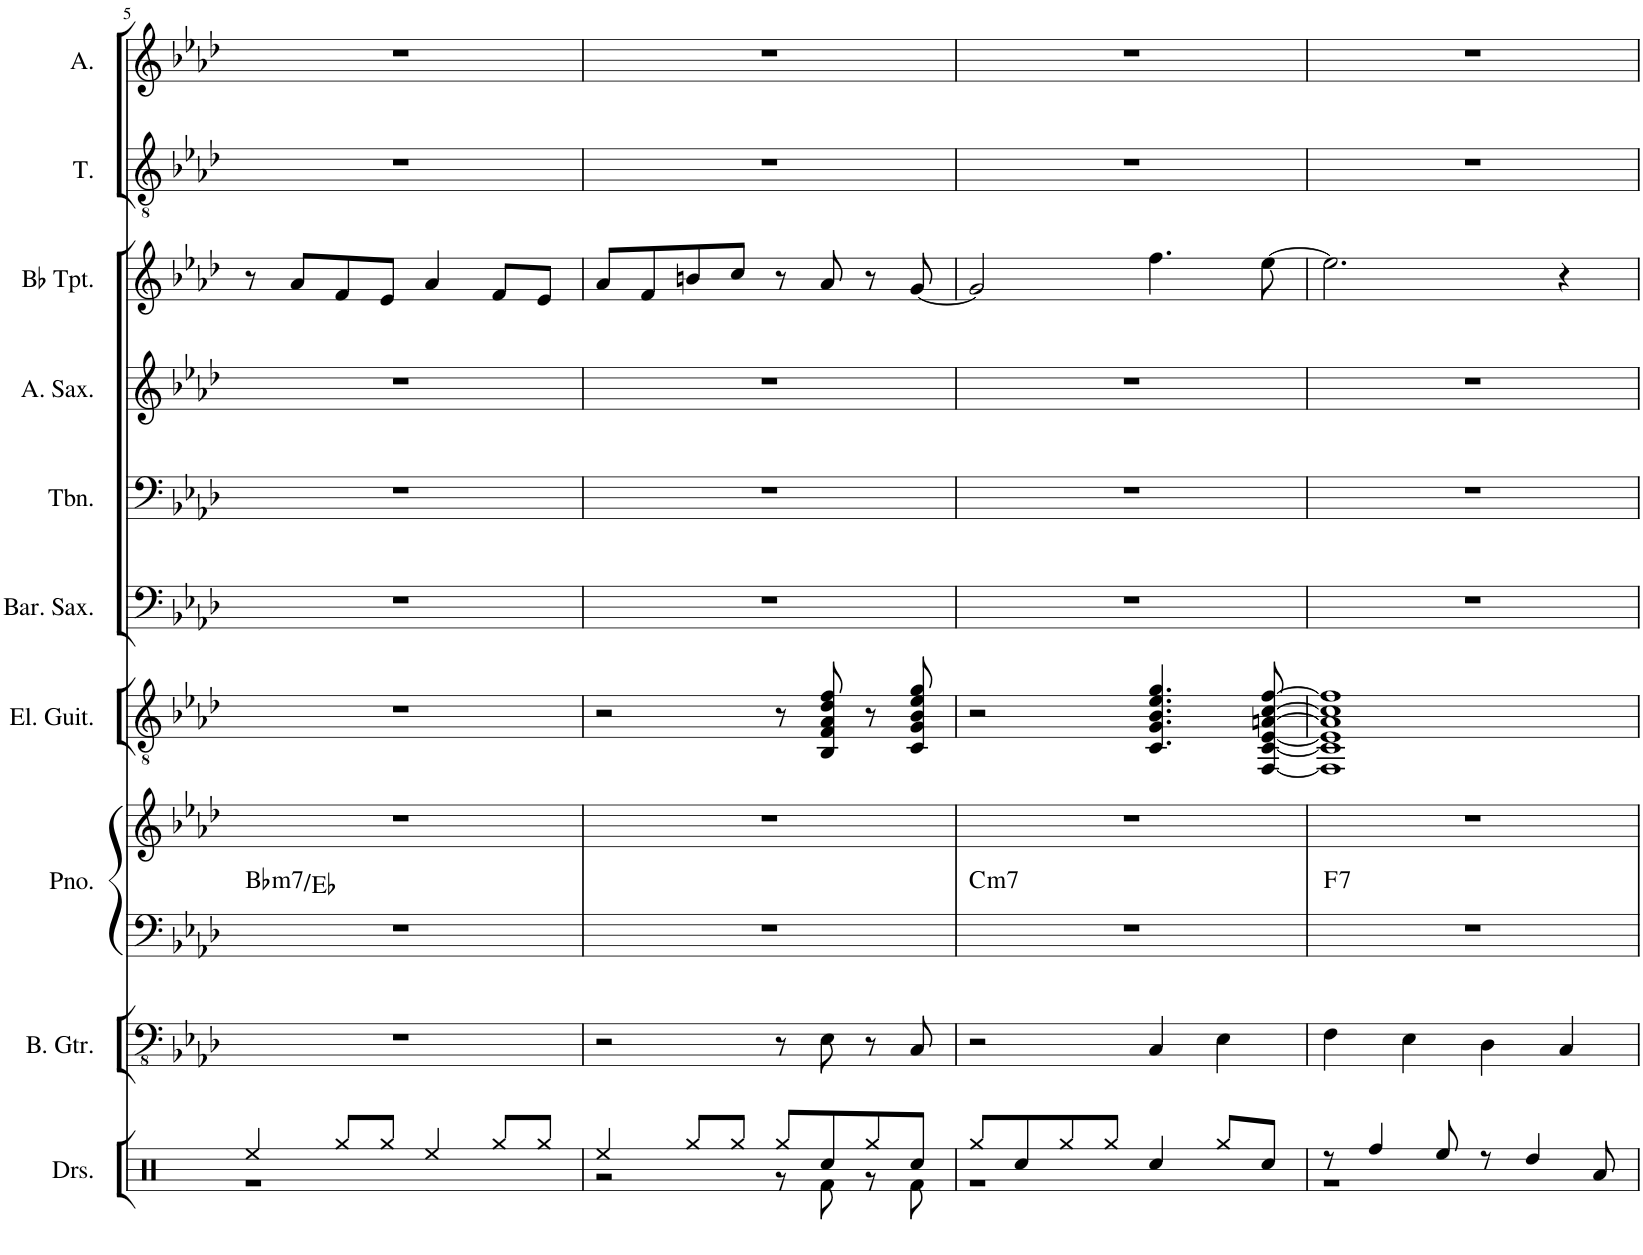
**kern	**kern	**kern	**kern	**harte	**kern	**kern	**kern	**kern	**kern	**kern	**kern
*part10	*part9	*part8	*part8	*part8	*part7	*part6	*part5	*part4	*part3	*part2	*part1
*staff11	*staff10	*staff9	*staff8	*	*staff7	*staff6	*staff5	*staff4	*staff3	*staff2	*staff1
*I"Drumset	*I"Bass Guitar	*I"Piano	*	*	*I"Electric Guitar	*I"Baritone Saxophone	*I"Trombone	*I"Alto Saxophone	*I"Bb Trumpet	*I"Tenor	*I"Alto
*I'Drs.	*I'B. Gtr.	*I'Pno.	*	*	*I'El. Guit.	*I'Bar. Sax.	*I'Tbn.	*I'A. Sax.	*I'Bb Tpt.	*I'T.	*I'A.
!!LO:PB:g=z
*clefX	*clefFv4	*clefF4	*clefG2	*	*clefGv2	*clefF4	*clefF4	*clefG2	*clefG2	*clefGv2	*clefG2
*	*	*	*	*	*	*ITrd12c21	*	*ITrd5c9	*ITrd1c2	*	*
*k[]	*k[b-e-a-d-]	*k[b-e-a-d-]	*k[b-e-a-d-]	*	*k[b-e-a-d-]	*k[b-e-a-d-]	*k[b-e-a-d-]	*k[b-e-a-d-]	*k[b-e-a-d-]	*k[b-e-a-d-]	*k[b-e-a-d-]
*M2/2	*M2/2	*M2/2	*M2/2	*	*M2/2	*M2/2	*M2/2	*M2/2	*M2/2	*M2/2	*M2/2
*met(c|)	*met(c|)	*met(c|)	*met(c|)	*	*met(c|)	*met(c|)	*met(c|)	*met(c|)	*met(c|)	*met(c|)	*met(c|)
=5	=5	=5	=5	=5	=5	=5	=5	=5	=5	=5	=5
*^	*	*	*	*	*	*	*	*	*	*	*
!	!	!	!	!	!LO:H:kt=m7	!	!	!	!	!	!	!
4Ree/	1r	1r	1r	1r	Bb:min7/4	1r	1r	1r	1r	8r	1r	1r
.	.	.	.	.	.	.	.	.	.	8a-/L	.	.
8Rgg/L	.	.	.	.	.	.	.	.	.	8f/	.	.
8Rgg/J	.	.	.	.	.	.	.	.	.	8e-/J	.	.
4Ree/	.	.	.	.	.	.	.	.	.	4a-/	.	.
8Rgg/L	.	.	.	.	.	.	.	.	.	8f/L	.	.
8Rgg/J	.	.	.	.	.	.	.	.	.	8e-/J	.	.
=6	=6	=6	=6	=6	=6	=6	=6	=6	=6	=6	=6	=6
4Ree/	2r	2r	1r	1r	.	2r	1r	1r	1r	8a-/L	1r	1r
.	.	.	.	.	.	.	.	.	.	8f/	.	.
8Rgg/L	.	.	.	.	.	.	.	.	.	8bn/	.	.
8Rgg/J	.	.	.	.	.	.	.	.	.	8cc/J	.	.
8Rgg/L	8r	8r	.	.	.	8r	.	.	.	8r	.	.
8Rcc/	8Rf\	8EE-\	.	.	.	8BB-/ 8F/ 8A-/ 8d-/ 8f/	.	.	.	8a-/	.	.
8Rgg/	8r	8r	.	.	.	8r	.	.	.	8r	.	.
8Rcc/J	8Rf\	8CC/	.	.	.	8C/ 8G/ 8B-/ 8e-/ 8g/	.	.	.	[8g/	.	.
=7	=7	=7	=7	=7	=7	=7	=7	=7	=7	=7	=7	=7
!	!	!	!	!	!LO:H:kt=m7	!	!	!	!	!	!	!
8Rgg/L	1r	2r	1r	1r	C:min7	2r	1r	1r	1r	2g/]	1r	1r
8Rcc/	.	.	.	.	.	.	.	.	.	.	.	.
8Rgg/	.	.	.	.	.	.	.	.	.	.	.	.
8Rgg/J	.	.	.	.	.	.	.	.	.	.	.	.
4Rcc/	.	4CC/	.	.	.	4.C/ 4.G/ 4.B-/ 4.e-/ 4.g/	.	.	.	4.ff\	.	.
8Rgg/L	.	4EE-\	.	.	.	.	.	.	.	.	.	.
8Rcc/J	.	.	.	.	.	[8FF/ [8C/ [8E-/ [8An/ [8c/ [8f/	.	.	.	[8ee-\	.	.
=8	=8	=8	=8	=8	=8	=8	=8	=8	=8	=8	=8	=8
!	!	!	!	!	!LO:H:kt=7	!	!	!	!	!	!	!
8r	1r	4FF\	1r	1r	F:7	1FF] 1C] 1E-] 1A] 1c] 1f]	1r	1r	1r	2.ee-\]	1r	1r
4Rff/	.	.	.	.	.	.	.	.	.	.	.	.
.	.	4EE-\	.	.	.	.	.	.	.	.	.	.
8Ree/	.	.	.	.	.	.	.	.	.	.	.	.
8r	.	4DD-\	.	.	.	.	.	.	.	.	.	.
4Rdd/	.	.	.	.	.	.	.	.	.	.	.	.
.	.	4CC/	.	.	.	.	.	.	.	4r	.	.
8Ra/	.	.	.	.	.	.	.	.	.	.	.	.
*v	*v	*	*	*	*	*	*	*	*	*	*	*
=	=	=	=	=	=	=	=	=	=	=	=
*-	*-	*-	*-	*-	*-	*-	*-	*-	*-	*-	*-
